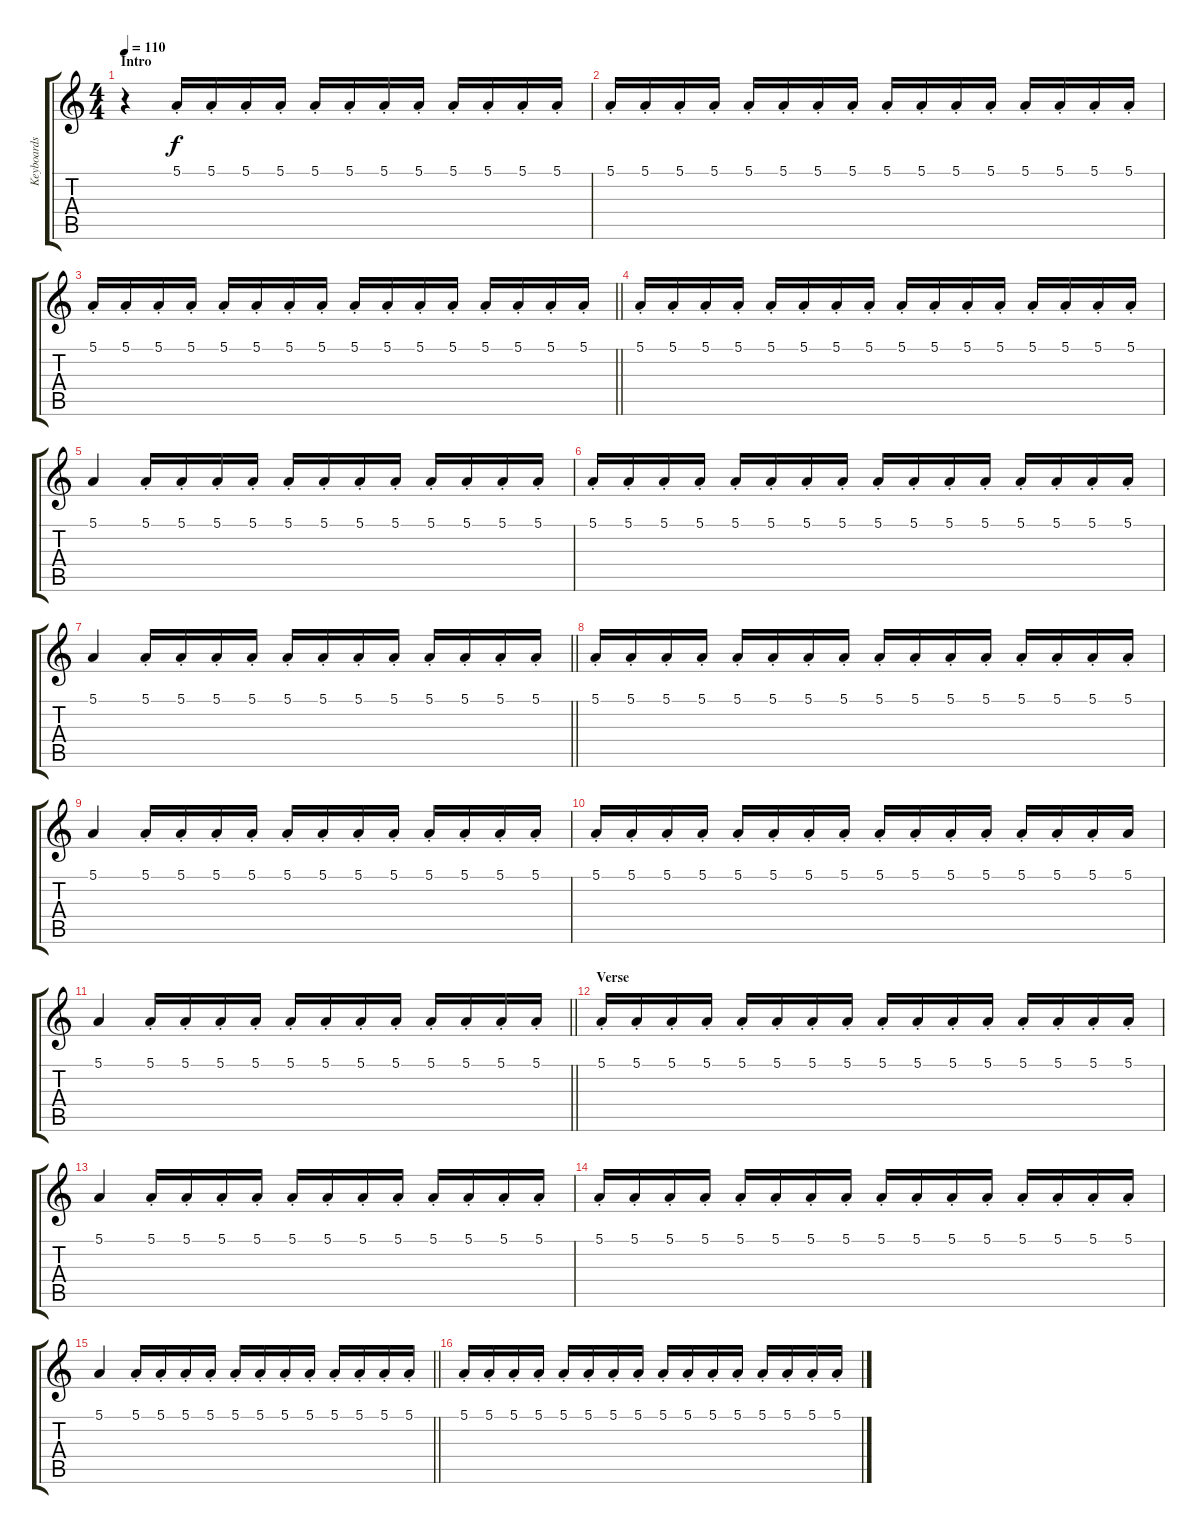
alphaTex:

\track ("Keyboards" "Keyboards") {instrument lead2sawtooth}
\staff {score tabs}
\tuning (E4 B3 G3 D3 A2 E2) {hide}
\ts (4 4)
\section ("" "Intro")
\tempo 110
\clef g2
\ks c
r.4{dy f instrument lead2sawtooth} 5.1{st}.16 5.1{st}.16 5.1{st}.16 5.1{st}.16 5.1{st}.16 5.1{st}.16 5.1{st}.16 5.1{st}.16 5.1{st}.16 5.1{st}.16 5.1{st}.16 5.1{st}.16 |
5.1{st}.16 5.1{st}.16 5.1{st}.16 5.1{st}.16 5.1{st}.16 5.1{st}.16 5.1{st}.16 5.1{st}.16 5.1{st}.16 5.1{st}.16 5.1{st}.16 5.1{st}.16 5.1{st}.16 5.1{st}.16 5.1{st}.16 5.1{st}.16 |
\barLineRight lightlight
5.1{st}.16 5.1{st}.16 5.1{st}.16 5.1{st}.16 5.1{st}.16 5.1{st}.16 5.1{st}.16 5.1{st}.16 5.1{st}.16 5.1{st}.16 5.1{st}.16 5.1{st}.16 5.1{st}.16 5.1{st}.16 5.1{st}.16 5.1{st}.16 |
5.1{st}.16 5.1{st}.16 5.1{st}.16 5.1{st}.16 5.1{st}.16 5.1{st}.16 5.1{st}.16 5.1{st}.16 5.1{st}.16 5.1{st}.16 5.1{st}.16 5.1{st}.16 5.1{st}.16 5.1{st}.16 5.1{st}.16 5.1{st}.16 |
5.1.4 5.1{st}.16 5.1{st}.16 5.1{st}.16 5.1{st}.16 5.1{st}.16 5.1{st}.16 5.1{st}.16 5.1{st}.16 5.1{st}.16 5.1{st}.16 5.1{st}.16 5.1{st}.16 |
5.1{st}.16 5.1{st}.16 5.1{st}.16 5.1{st}.16 5.1{st}.16 5.1{st}.16 5.1{st}.16 5.1{st}.16 5.1{st}.16 5.1{st}.16 5.1{st}.16 5.1{st}.16 5.1{st}.16 5.1{st}.16 5.1{st}.16 5.1{st}.16 |
\barLineRight lightlight
5.1.4 5.1{st}.16 5.1{st}.16 5.1{st}.16 5.1{st}.16 5.1{st}.16 5.1{st}.16 5.1{st}.16 5.1{st}.16 5.1{st}.16 5.1{st}.16 5.1{st}.16 5.1{st}.16 |
5.1{st}.16 5.1{st}.16 5.1{st}.16 5.1{st}.16 5.1{st}.16 5.1{st}.16 5.1{st}.16 5.1{st}.16 5.1{st}.16 5.1{st}.16 5.1{st}.16 5.1{st}.16 5.1{st}.16 5.1{st}.16 5.1{st}.16 5.1{st}.16 |
5.1.4 5.1{st}.16 5.1{st}.16 5.1{st}.16 5.1{st}.16 5.1{st}.16 5.1{st}.16 5.1{st}.16 5.1{st}.16 5.1{st}.16 5.1{st}.16 5.1{st}.16 5.1{st}.16 |
5.1{st}.16 5.1{st}.16 5.1{st}.16 5.1{st}.16 5.1{st}.16 5.1{st}.16 5.1{st}.16 5.1{st}.16 5.1{st}.16 5.1{st}.16 5.1{st}.16 5.1{st}.16 5.1{st}.16 5.1{st}.16 5.1{st}.16 5.1.16 |
\barLineRight lightlight
5.1.4 5.1{st}.16 5.1{st}.16 5.1{st}.16 5.1{st}.16 5.1{st}.16 5.1{st}.16 5.1{st}.16 5.1{st}.16 5.1{st}.16 5.1{st}.16 5.1{st}.16 5.1{st}.16 |
\section ("" "Verse")
5.1{st}.16 5.1{st}.16 5.1{st}.16 5.1{st}.16 5.1{st}.16 5.1{st}.16 5.1{st}.16 5.1{st}.16 5.1{st}.16 5.1{st}.16 5.1{st}.16 5.1{st}.16 5.1{st}.16 5.1{st}.16 5.1{st}.16 5.1{st}.16 |
5.1.4 5.1{st}.16 5.1{st}.16 5.1{st}.16 5.1{st}.16 5.1{st}.16 5.1{st}.16 5.1{st}.16 5.1{st}.16 5.1{st}.16 5.1{st}.16 5.1{st}.16 5.1{st}.16 |
5.1{st}.16 5.1{st}.16 5.1{st}.16 5.1{st}.16 5.1{st}.16 5.1{st}.16 5.1{st}.16 5.1{st}.16 5.1{st}.16 5.1{st}.16 5.1{st}.16 5.1{st}.16 5.1{st}.16 5.1{st}.16 5.1{st}.16 5.1{st}.16 |
\barLineRight lightlight
5.1.4 5.1{st}.16 5.1{st}.16 5.1{st}.16 5.1{st}.16 5.1{st}.16 5.1{st}.16 5.1{st}.16 5.1{st}.16 5.1{st}.16 5.1{st}.16 5.1{st}.16 5.1{st}.16 |
5.1{st}.16 5.1{st}.16 5.1{st}.16 5.1{st}.16 5.1{st}.16 5.1{st}.16 5.1{st}.16 5.1{st}.16 5.1{st}.16 5.1{st}.16 5.1{st}.16 5.1{st}.16 5.1{st}.16 5.1{st}.16 5.1{st}.16 5.1{st}.16
